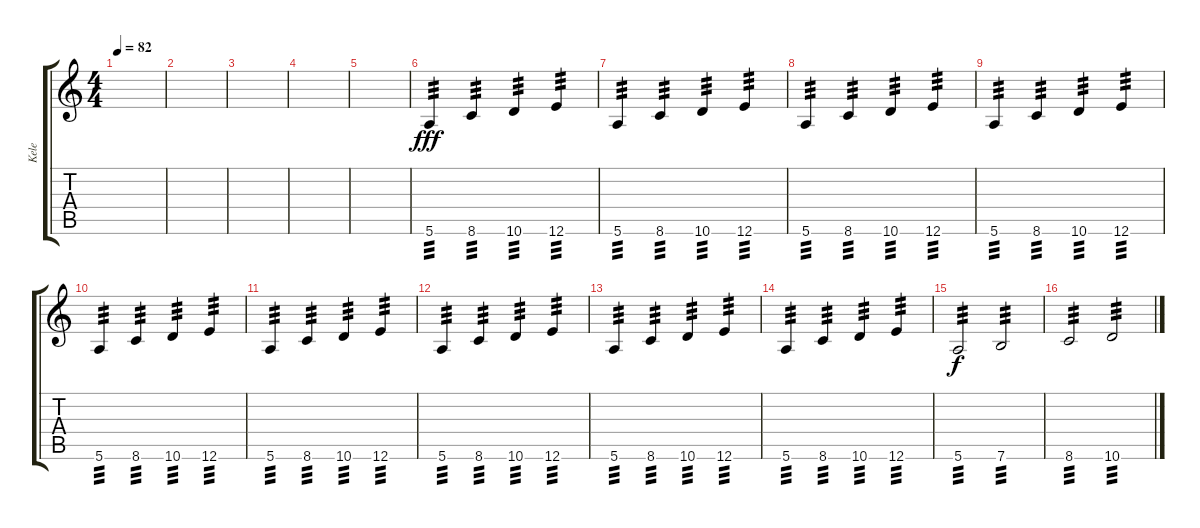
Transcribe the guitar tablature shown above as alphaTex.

\track ("Kele" "Kele") {instrument overdrivenguitar}
\staff {score tabs}
\tuning (E4 B3 G3 D3 A2 E2) {hide}
\ts (4 4)
\tempo 82
\clef g2
\ks c
|
|
|
|
|
5.6.4{tp 3 dy fff} 8.6.4{tp 3} 10.6.4{tp 3} 12.6.4{tp 3} |
5.6.4{tp 3} 8.6.4{tp 3} 10.6.4{tp 3} 12.6.4{tp 3} |
5.6.4{tp 3} 8.6.4{tp 3} 10.6.4{tp 3} 12.6.4{tp 3} |
5.6.4{tp 3} 8.6.4{tp 3} 10.6.4{tp 3} 12.6.4{tp 3} |
5.6.4{tp 3} 8.6.4{tp 3} 10.6.4{tp 3} 12.6.4{tp 3} |
5.6.4{tp 3} 8.6.4{tp 3} 10.6.4{tp 3} 12.6.4{tp 3} |
5.6.4{tp 3} 8.6.4{tp 3} 10.6.4{tp 3} 12.6.4{tp 3} |
5.6.4{tp 3} 8.6.4{tp 3} 10.6.4{tp 3} 12.6.4{tp 3} |
5.6.4{tp 3} 8.6.4{tp 3} 10.6.4{tp 3} 12.6.4{tp 3} |
5.6.2{tp 3 dy f} 7.6.2{tp 3} |
8.6.2{tp 3} 10.6.2{tp 3}
